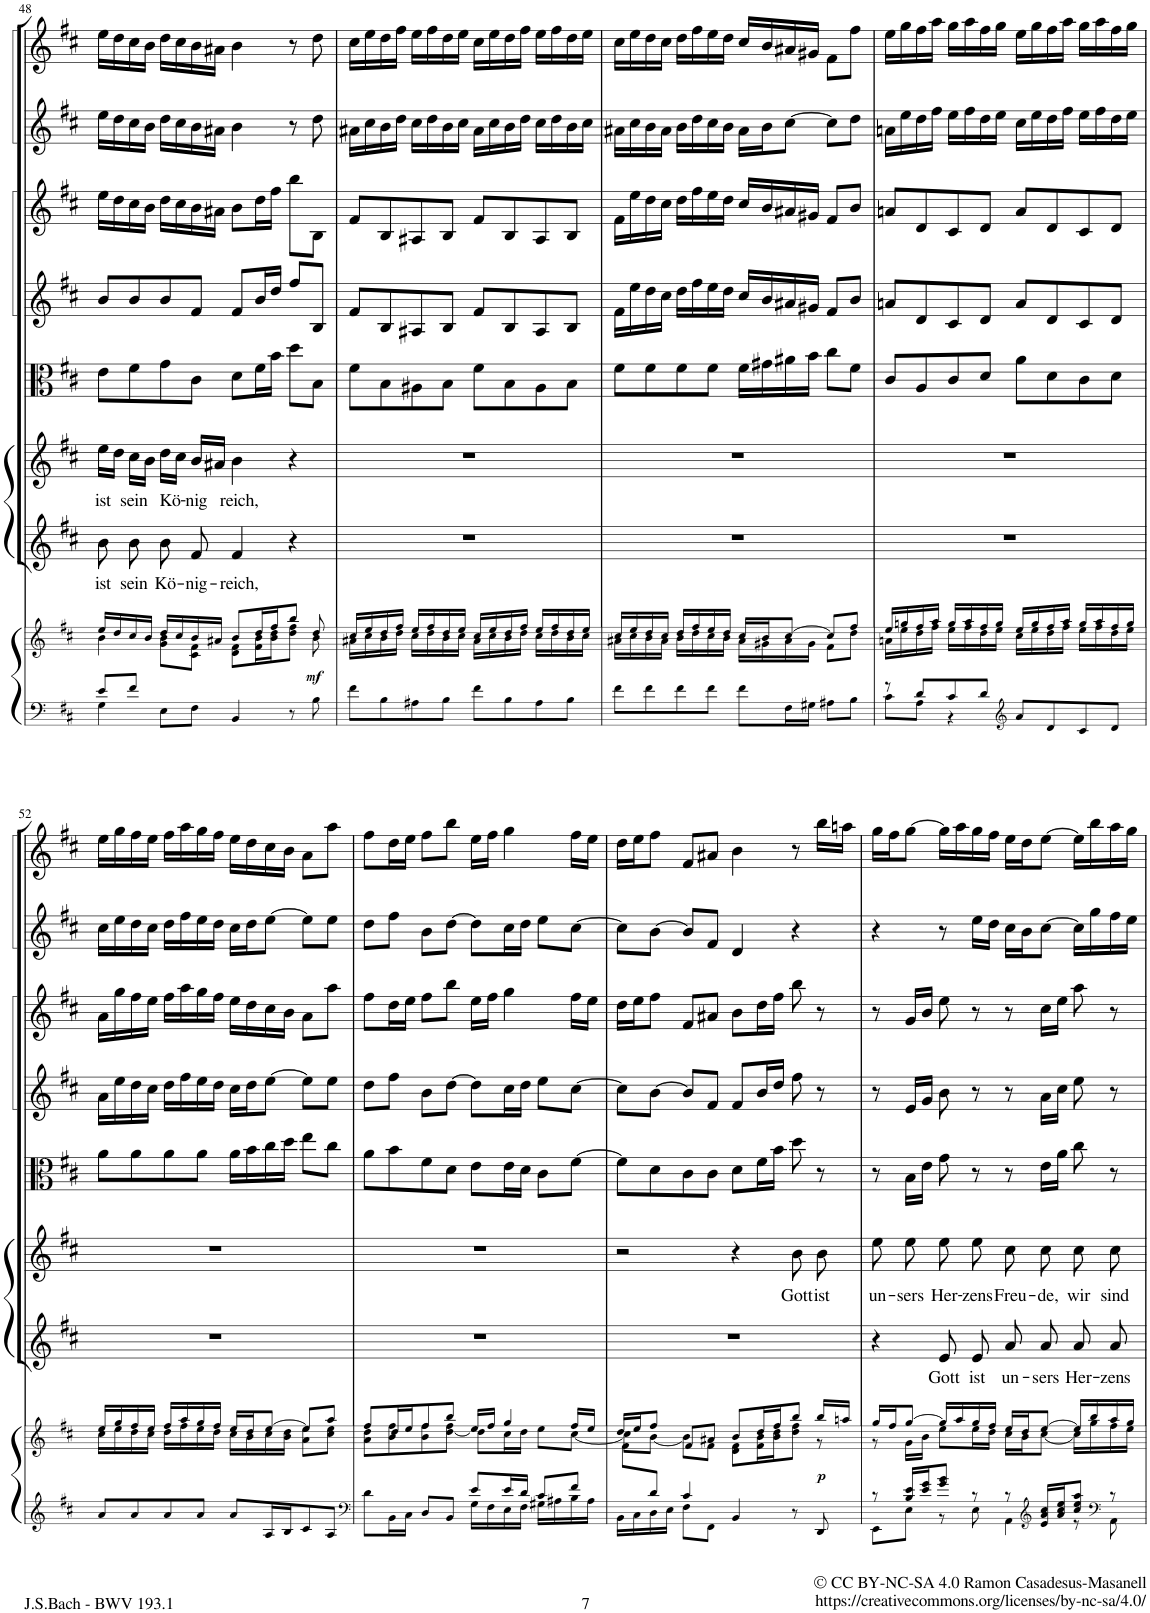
**kern	**kern	**dynam	**kern	**text	**kern	**text	**kern	**kern	**kern	**kern	**kern
*part8	*part8	*part8	*part7	*part7	*part6	*part6	*part5	*part4	*part3	*part2	*part1
*staff9	*staff8	*staff8/9	*staff7	*staff7	*staff6	*staff6	*staff5	*staff4	*staff3	*staff2	*staff1
*I"Piano reduction	*	*	*I"Alto	*	*I"Soprano	*	*I"Viola	*I"Violino II	*I"Violino I	*I"Oboe II	*I"Oboe I
*I'Pno	*	*	*	*	*	*	*I'Vla	*I'Vln	*I'Vln	*I'Ob	*I'Ob
!!LO:PB:g=z
*clefF4	*clefG2	*	*clefG2	*	*clefG2	*	*clefC3	*clefG2	*clefG2	*clefG2	*clefG2
*k[f#c#]	*k[f#c#]	*	*k[f#c#]	*	*k[f#c#]	*	*k[f#c#]	*k[f#c#]	*k[f#c#]	*k[f#c#]	*k[f#c#]
*M4/4	*M4/4	*	*M4/4	*	*M4/4	*	*M4/4	*M4/4	*M4/4	*M4/4	*M4/4
*met(c)	*met(c)	*	*met(c)	*	*met(c)	*	*met(c)	*met(c)	*met(c)	*met(c)	*met(c)
=48	=48	=48	=48	=48	=48	=48	=48	=48	=48	=48	=48
*^	*^	*	*	*	*	*	*	*	*	*	*
!	!	!	!	!	!	!LO:LY:b	!	!LO:LY:b	!	!	!	!	!
8e/L	4G\	16ee/LL	4b\	.	8b\L	ist	16ee\LL	ist	8e\L	8b/L	16ee\LL	16ee\LL	16ee\LL
.	.	16dd/	.	.	.	.	16dd\JJ	.	.	.	16dd\	16dd\	16dd\
!	!	!	!	!	!	!LO:LY:b	!	!LO:LY:b	!	!	!	!	!
8f#/J	.	16cc#/	.	.	8b\J	sein	16cc#\LL	sein	8f#\	8b/	16cc#\	16cc#\	16cc#\
.	.	16b/JJ	.	.	.	.	16b\JJ	.	.	.	16b\JJ	16b\JJ	16b\JJ
!	!	!	!	!	!	!LO:LY:b	!	!LO:LY:b	!	!	!	!	!
8E\L	4ryy	16dd/LL	8g\ 8b\L	.	8b/L	Kö-	16dd\LL	Kö-	8g\	8b/	16dd\LL	16dd\LL	16dd\LL
.	.	16cc#/	.	.	.	.	16cc#\JJ	.	.	.	16cc#\	16cc#\	16cc#\
!	!	!	!	!	!	!LO:LY:b	!	!LO:LY:b	!	!	!	!	!
8F#\J	.	16b/	8c#\ 8f#\J	.	8f#/J	-nig-	16b/LL	-nig	8c#\J	8f#/J	16b\	16b\	16b\
.	.	16a#X/JJ	.	.	.	.	16a#X/JJ	.	.	.	16a#X\JJ	16a#X\JJ	16a#X\JJ
!	!	!	!	!	!	!LO:LY:b	!	!LO:LY:b	!	!	!	!	!
4BB/	4ryy	8b/L	8d\ 8f#\L	.	4f#/	-reich,	4b\	reich,	8d\L	8f#/L	8b\L	4b\	4b\
.	.	16dd/L	16f#\ 16b\L	.	.	.	.	.	16f#\L	16b/L	16dd\L	.	.
.	.	16ff#/J	16b\ 16dd\J	.	.	.	.	.	16b\JJ	16dd/JJ	16ff#\JJ	.	.
8r	8ryy	8bb/J	8dd\ 8ff#\J	.	4r	.	4r	.	8dd\L	8ff#/L	8bb\L	8r	8r
!	!	!	!	!LO:DY:b	!	!	!	!	!	!	!	!	!
8B\	8ryy	8dd/	8b\	mf	.	.	.	.	8B\J	8B/J	8B\J	8dd\	8dd\
*v	*v	*	*	*	*	*	*	*	*	*	*	*	*
=49	=49	=49	=49	=49	=49	=49	=49	=49	=49	=49	=49	=49
8f#\L	16cc#/LL	16a#X\LL	.	1r	.	1r	.	8f#\L	8f#/L	8f#/L	16a#X\LL	16cc#\LL
.	16ee/	16cc#\	.	.	.	.	.	.	.	.	16cc#\	16ee\
8B\	16dd/	16b\	.	.	.	.	.	8B\	8B/	8B/	16b\	16dd\
.	16ff#/JJ	16dd\JJ	.	.	.	.	.	.	.	.	16dd\JJ	16ff#\JJ
8A#X\	16ee/LL	16cc#\LL	.	.	.	.	.	8A#X\	8A#X/	8A#X/	16cc#\LL	16ee\LL
.	16ff#/	16dd\	.	.	.	.	.	.	.	.	16dd\	16ff#\
8B\J	16dd/	16b\	.	.	.	.	.	8B\J	8B/J	8B/J	16b\	16dd\
.	16ee/JJ	16cc#\JJ	.	.	.	.	.	.	.	.	16cc#\JJ	16ee\JJ
8f#\L	16cc#/LL	16a#\LL	.	.	.	.	.	8f#\L	8f#/L	8f#/L	16a#\LL	16cc#\LL
.	16ee/	16cc#\	.	.	.	.	.	.	.	.	16cc#\	16ee\
8B\	16dd/	16b\	.	.	.	.	.	8B\	8B/	8B/	16b\	16dd\
.	16ff#/JJ	16dd\JJ	.	.	.	.	.	.	.	.	16dd\JJ	16ff#\JJ
8A#\	16ee/LL	16cc#\LL	.	.	.	.	.	8A#\	8A#/	8A#/	16cc#\LL	16ee\LL
.	16ff#/	16dd\	.	.	.	.	.	.	.	.	16dd\	16ff#\
8B\J	16dd/	16b\	.	.	.	.	.	8B\J	8B/J	8B/J	16b\	16dd\
.	16ee/JJ	16cc#\JJ	.	.	.	.	.	.	.	.	16cc#\JJ	16ee\JJ
=50	=50	=50	=50	=50	=50	=50	=50	=50	=50	=50	=50	=50
8f#\L	16cc#/LL	16a#X\LL	.	1r	.	1r	.	8f#\L	16f#\LL	16f#\LL	16a#X\LL	16cc#\LL
.	16ee/	16cc#\	.	.	.	.	.	.	16ee\	16ee\	16cc#\	16ee\
8f#\	16dd/	16b\	.	.	.	.	.	8f#\	16dd\	16dd\	16b\	16dd\
.	16cc#/JJ	16a#\JJ	.	.	.	.	.	.	16cc#\JJ	16cc#\JJ	16a#\JJ	16cc#\JJ
8f#\	16dd/LL	16b\LL	.	.	.	.	.	8f#\	16dd\LL	16dd\LL	16b\LL	16dd\LL
.	16ff#/	16dd\	.	.	.	.	.	.	16ff#\	16ff#\	16dd\	16ff#\
8f#\J	16ee/	16cc#\	.	.	.	.	.	8f#\J	16ee\	16ee\	16cc#\	16ee\
.	16dd/JJ	16b\JJ	.	.	.	.	.	.	16dd\JJ	16dd\JJ	16b\JJ	16dd\JJ
8f#\L	16cc#/LL	16a#\LL	.	.	.	.	.	16f#\LL	16cc#/LL	16cc#/LL	16a#\LL	16cc#/LL
.	16b/J	16g#X\	.	.	.	.	.	16g#X\	16b/	16b/	16b\J	16b/
16F#\L	[8cc#/J	16a#\	.	.	.	.	.	16a#X\	16a#X/	16a#X/	[8cc#\J	16a#X/
16G#X\JJ	.	16g#\JJ	.	.	.	.	.	16b\JJ	16g#X/JJ	16g#X/JJ	.	16g#X/JJ
8A#X\L	8cc#/L]	8f#\L	.	.	.	.	.	8cc#\L	8f#/L	8f#/L	8cc#\L]	8f#\L
8B\J	8ff#/J	8dd\J	.	.	.	.	.	8f#\J	8b/J	8b/J	8dd\J	8ff#\J
=51	=51	=51	=51	=51	=51	=51	=51	=51	=51	=51	=51	=51
*^	*	*	*	*	*	*	*	*	*	*	*	*
8r	8c#\L	16ee/LL	16an\LL	.	1r	.	1r	.	8c#/L	8an/L	8an/L	16an\LL	16ee\LL
.	.	16ggn/	16ee\	.	.	.	.	.	.	.	.	16ee\	16gg\
8d/L	8A\J	16ff#/	16dd\	.	.	.	.	.	8A/	8d/	8d/	16dd\	16ff#\
.	.	16aa/JJ	16ff#\JJ	.	.	.	.	.	.	.	.	16ff#\JJ	16aa\JJ
8c#/	4r	16gg/LL	16ee\LL	.	.	.	.	.	8c#/	8c#/	8c#/	16ee\LL	16gg\LL
.	.	16aa/	16ff#\	.	.	.	.	.	.	.	.	16ff#\	16aa\
8d/J	.	16ff#/	16dd\	.	.	.	.	.	8d/J	8d/J	8d/J	16dd\	16ff#\
.	.	16gg/JJ	16ee\JJ	.	.	.	.	.	.	.	.	16ee\JJ	16gg\JJ
*clefG2	*	*	*	*	*	*	*	*	*	*	*	*	*
8a/L	2ryy	16ee/LL	16cc#\LL	.	.	.	.	.	8a\L	8a/L	8a/L	16cc#\LL	16ee\LL
.	.	16gg/	16ee\	.	.	.	.	.	.	.	.	16ee\	16gg\
8d/	.	16ff#/	16dd\	.	.	.	.	.	8d\	8d/	8d/	16dd\	16ff#\
.	.	16aa/JJ	16ff#\JJ	.	.	.	.	.	.	.	.	16ff#\JJ	16aa\JJ
8c#/	.	16gg/LL	16ee\LL	.	.	.	.	.	8c#\	8c#/	8c#/	16ee\LL	16gg\LL
.	.	16aa/	16ff#\	.	.	.	.	.	.	.	.	16ff#\	16aa\
8d/J	.	16ff#/	16dd\	.	.	.	.	.	8d\J	8d/J	8d/J	16dd\	16ff#\
.	.	16gg/JJ	16ee\JJ	.	.	.	.	.	.	.	.	16ee\JJ	16gg\JJ
*v	*v	*	*	*	*	*	*	*	*	*	*	*	*
!!LO:LB:g=z
=52	=52	=52	=52	=52	=52	=52	=52	=52	=52	=52	=52	=52
8a/L	16ee/LL	16cc#\LL	.	1r	.	1r	.	8a\L	16a\LL	16a\LL	16cc#\LL	16ee\LL
.	16gg/	16ee\	.	.	.	.	.	.	16ee\	16gg\	16ee\	16gg\
8a/	16ff#/	16dd\	.	.	.	.	.	8a\	16dd\	16ff#\	16dd\	16ff#\
.	16ee/JJ	16cc#\JJ	.	.	.	.	.	.	16cc#\JJ	16ee\JJ	16cc#\JJ	16ee\JJ
8a/	16ff#/LL	16dd\LL	.	.	.	.	.	8a\	16dd\LL	16ff#\LL	16dd\LL	16ff#\LL
.	16aa/	16ff#\	.	.	.	.	.	.	16ff#\	16aa\	16ff#\	16aa\
8a/J	16gg/	16ee\	.	.	.	.	.	8a\J	16ee\	16gg\	16ee\	16gg\
.	16ff#/JJ	16dd\JJ	.	.	.	.	.	.	16dd\JJ	16ff#\JJ	16dd\JJ	16ff#\JJ
8a/L	16ee/LL	16cc#\LL	.	.	.	.	.	16a\LL	16cc#\LL	16ee\LL	16cc#\LL	16ee\LL
.	16dd/J	16b\	.	.	.	.	.	16b\	16dd\J	16dd\	16dd\J	16dd\
16A/L	[8ee/J	16cc#\	.	.	.	.	.	16cc#\	[8ee\J	16cc#\	[8ee\J	16cc#\
16B/J	.	16b\ 16dd\JJ	.	.	.	.	.	16dd\JJ	.	16b\JJ	.	16b\JJ
8c#/	8ee/L]	8a\ 8ee\L	.	.	.	.	.	8ee\L	8ee\L]	8a\L	8ee\L]	8a\L
8A/J	8aa/J	8cc#\ 8ee\J	.	.	.	.	.	8cc#\J	8ee\J	8aa\J	8ee\J	8aa\J
=53	=53	=53	=53	=53	=53	=53	=53	=53	=53	=53	=53	=53
*clefF4	*	*	*	*	*	*	*	*	*	*	*	*
*^	*	*	*	*	*	*	*	*	*	*	*	*
2ryy	8d\L	8ff#/L	8a\ 8dd\L	.	1r	.	1r	.	8a\L	8dd\L	8ff#\L	8dd\L	8ff#\L
.	16BB\L	16dd/L	8b\ 8ff#\	.	.	.	.	.	8b\	8ff#\J	16dd\L	8ff#\J	16dd\L
.	16C#\JJ	16ee/J	.	.	.	.	.	.	.	.	16ee\JJ	.	16ee\JJ
.	8D/L	8ff#/	8b\ 8ff#\	.	.	.	.	.	8f#\	8b\L	8ff#\L	8b\L	8ff#\L
.	8BB/J	8bb/J	[8dd\ 8ff#\J	.	.	.	.	.	8d\J	[8dd\J	8bb\J	[8dd\J	8bb\J
8e/L	16G\LL	16ee/LL	8dd\L]	.	.	.	.	.	8e\L	8dd\L]	16ee\LL	8dd\L]	16ee\LL
.	16F#\	16ff#/JJ	.	.	.	.	.	.	.	.	16ff#\JJ	.	16ff#\JJ
16e/L	16E\	4gg/	16cc#\L	.	.	.	.	.	16e\L	16cc#\L	4gg\	16cc#\L	4gg\
16d/JJ	16F#\JJ	.	16dd\JJ	.	.	.	.	.	16d\JJ	16dd\JJ	.	16dd\JJ	.
8c#/L	16G#X\LL	.	8ee\L	.	.	.	.	.	8c#\L	8ee\L	.	8ee\L	.
.	16A#X\	.	.	.	.	.	.	.	.	.	.	.	.
8f#/J	16B\	16ff#/LL	[8cc#\J	.	.	.	.	.	[8f#\J	[8cc#\J	16ff#\LL	[8cc#\J	16ff#\LL
.	16A#\JJ	16ee/JJ	.	.	.	.	.	.	.	.	16ee\JJ	.	16ee\JJ
=54	=54	=54	=54	=54	=54	=54	=54	=54	=54	=54	=54	=54	=54
*	*	*	*^	*	*	*	*	*	*	*	*	*	*
8ryy	16BB\LL	16dd/LL	8cc#\L]	8f#\L	.	1r	.	2r	.	8f#\L]	8cc#\L]	16dd\LL	8cc#\L]	16dd\LL
.	16C#\	16ee/J	.	.	.	.	.	.	.	.	.	16ee\J	.	16ee\J
8d/J	16D\	8ff#/J	[8b\J	2..ryy	.	.	.	.	.	8d\	[8b\J	8ff#\J	[8b\J	8ff#\J
.	16E\JJ	.	.	.	.	.	.	.	.	.	.	.	.	.
4c#/	8F#\L	8f#/L	8b\L]	.	.	.	.	.	.	8c#\	8b/L]	8f#/L	8b/L]	8f#/L
.	8FF#\J	8a#X/J	8f#\J	.	.	.	.	.	.	8c#\J	8f#/J	8a#X/J	8f#/J	8a#X/J
4BB/	4ryy	8b/L	8d\ 8f#\L	.	.	.	.	4r	.	8d\L	8f#/L	8b\L	4d/	4b\
.	.	16dd/L	16f#\ 16b\L	.	.	.	.	.	.	16f#\L	16b/L	16dd\L	.	.
.	.	16ff#/J	16b\ 16dd\J	.	.	.	.	.	.	16b\JJ	16dd/JJ	16ff#\JJ	.	.
!	!	!	!	!	!	!	!	!	!LO:LY:b	!	!	!	!	!
8r	8ryy	8bb/J	8dd\ 8ff#\J	.	.	.	.	8b\	Gott	8dd\	8ff#\	8bb\	4r	8r
!	!	!	!	!	!LO:DY:b	!	!	!	!LO:LY:b	!	!	!	!	!
8DD/	8ryy	16bb/LL	8r	.	p	.	.	8b\	ist	8r	8r	8r	.	16bb\LL
.	.	16aan/JJ	.	.	.	.	.	.	.	.	.	.	.	16aan\JJ
*	*	*	*v	*v	*	*	*	*	*	*	*	*	*	*
=55	=55	=55	=55	=55	=55	=55	=55	=55	=55	=55	=55	=55	=55
!	!	!	!	!	!	!	!	!LO:LY:b	!	!	!	!	!
8r	8EE\L	16gg/LL	8r	.	4r	.	8ee\	un-	8r	8r	8r	4r	16gg\LL
.	.	16ff#/J	.	.	.	.	.	.	.	.	.	.	16ff#\J
!	!	!	!	!	!	!	!	!LO:LY:b	!	!	!	!	!
16B/ 16e/LL	8E\J	[8gg/J	16g\LL	.	.	.	8ee\	-sers	16B\LL	16e/LL	16g/LL	.	[8gg\J
16e/ 16g/J	.	.	16b\JJ	.	.	.	.	.	16e\JJ	16g/JJ	16b/JJ	.	.
!	!	!	!	!	!	!LO:LY:b	!	!LO:LY:b	!	!	!	!	!
8g/ 8b/J	8r	16gg/LL]	8ee\L	.	8e/L	Gott	8ee\	Her-	8g\	8b\	8ee\	8r	16gg\LL]
.	.	16aa/	.	.	.	.	.	.	.	.	.	.	16aa\
!	!	!	!	!	!	!LO:LY:b	!	!LO:LY:b	!	!	!	!	!
8r	8E\	16gg/	16ee\L	.	8e/J	ist	8ee\	-zens	8r	8r	8r	16ee\LL	16gg\
.	.	16ff#/JJ	16dd\JJ	.	.	.	.	.	.	.	.	16dd\JJ	16ff#\JJ
!	!	!	!	!	!	!LO:LY:b	!	!LO:LY:b	!	!	!	!	!
8r	4AA\	16ee/LL	16cc#\LL	.	8a/L	un-	8cc#\	Freu-	8r	8r	8r	16cc#\LL	16ee\LL
.	.	16dd/J	16b\J	.	.	.	.	.	.	.	.	16b\J	16dd\J
*clefG2	*	*	*	*	*	*	*	*	*	*	*	*	*
!	!	!	!	!	!	!LO:LY:b	!	!LO:LY:b	!	!	!	!	!
16e/ 16a/ 16cc#/LL	.	[8ee/J	[8cc#\J	.	8a/J	-sers	8cc#\	-de,	16e\LL	16a\LL	16cc#\LL	[8cc#\J	[8ee\J
16a/ 16cc#/ 16ee/J	.	.	.	.	.	.	.	.	16a\JJ	16cc#\JJ	16ee\JJ	.	.
!	!	!	!	!	!	!LO:LY:b	!	!LO:LY:b	!	!	!	!	!
8cc#/ 8ee/ 8aa/J	8r	16ee/LL]	16cc#\LL]	.	8a/L	Her-	8cc#\	wir	8cc#\	8ee\	8aa\	16cc#\LL]	16ee\LL]
.	.	16bb/	16gg\	.	.	.	.	.	.	.	.	16gg\	16bb\
*clefF4	*	*	*	*	*	*	*	*	*	*	*	*	*
!	!	!	!	!	!	!LO:LY:b	!	!LO:LY:b	!	!	!	!	!
8r	8AA\	16aa/	16ff#\	.	8a/J	-zens	8cc#\	sind	8r	8r	8r	16ff#\	16aa\
.	.	16gg/JJ	16ee\JJ	.	.	.	.	.	.	.	.	16ee\JJ	16gg\JJ
*v	*v	*	*	*	*	*	*	*	*	*	*	*	*
*	*v	*v	*	*	*	*	*	*	*	*	*	*
=	=	=	=	=	=	=	=	=	=	=	=
*-	*-	*-	*-	*-	*-	*-	*-	*-	*-	*-	*-
